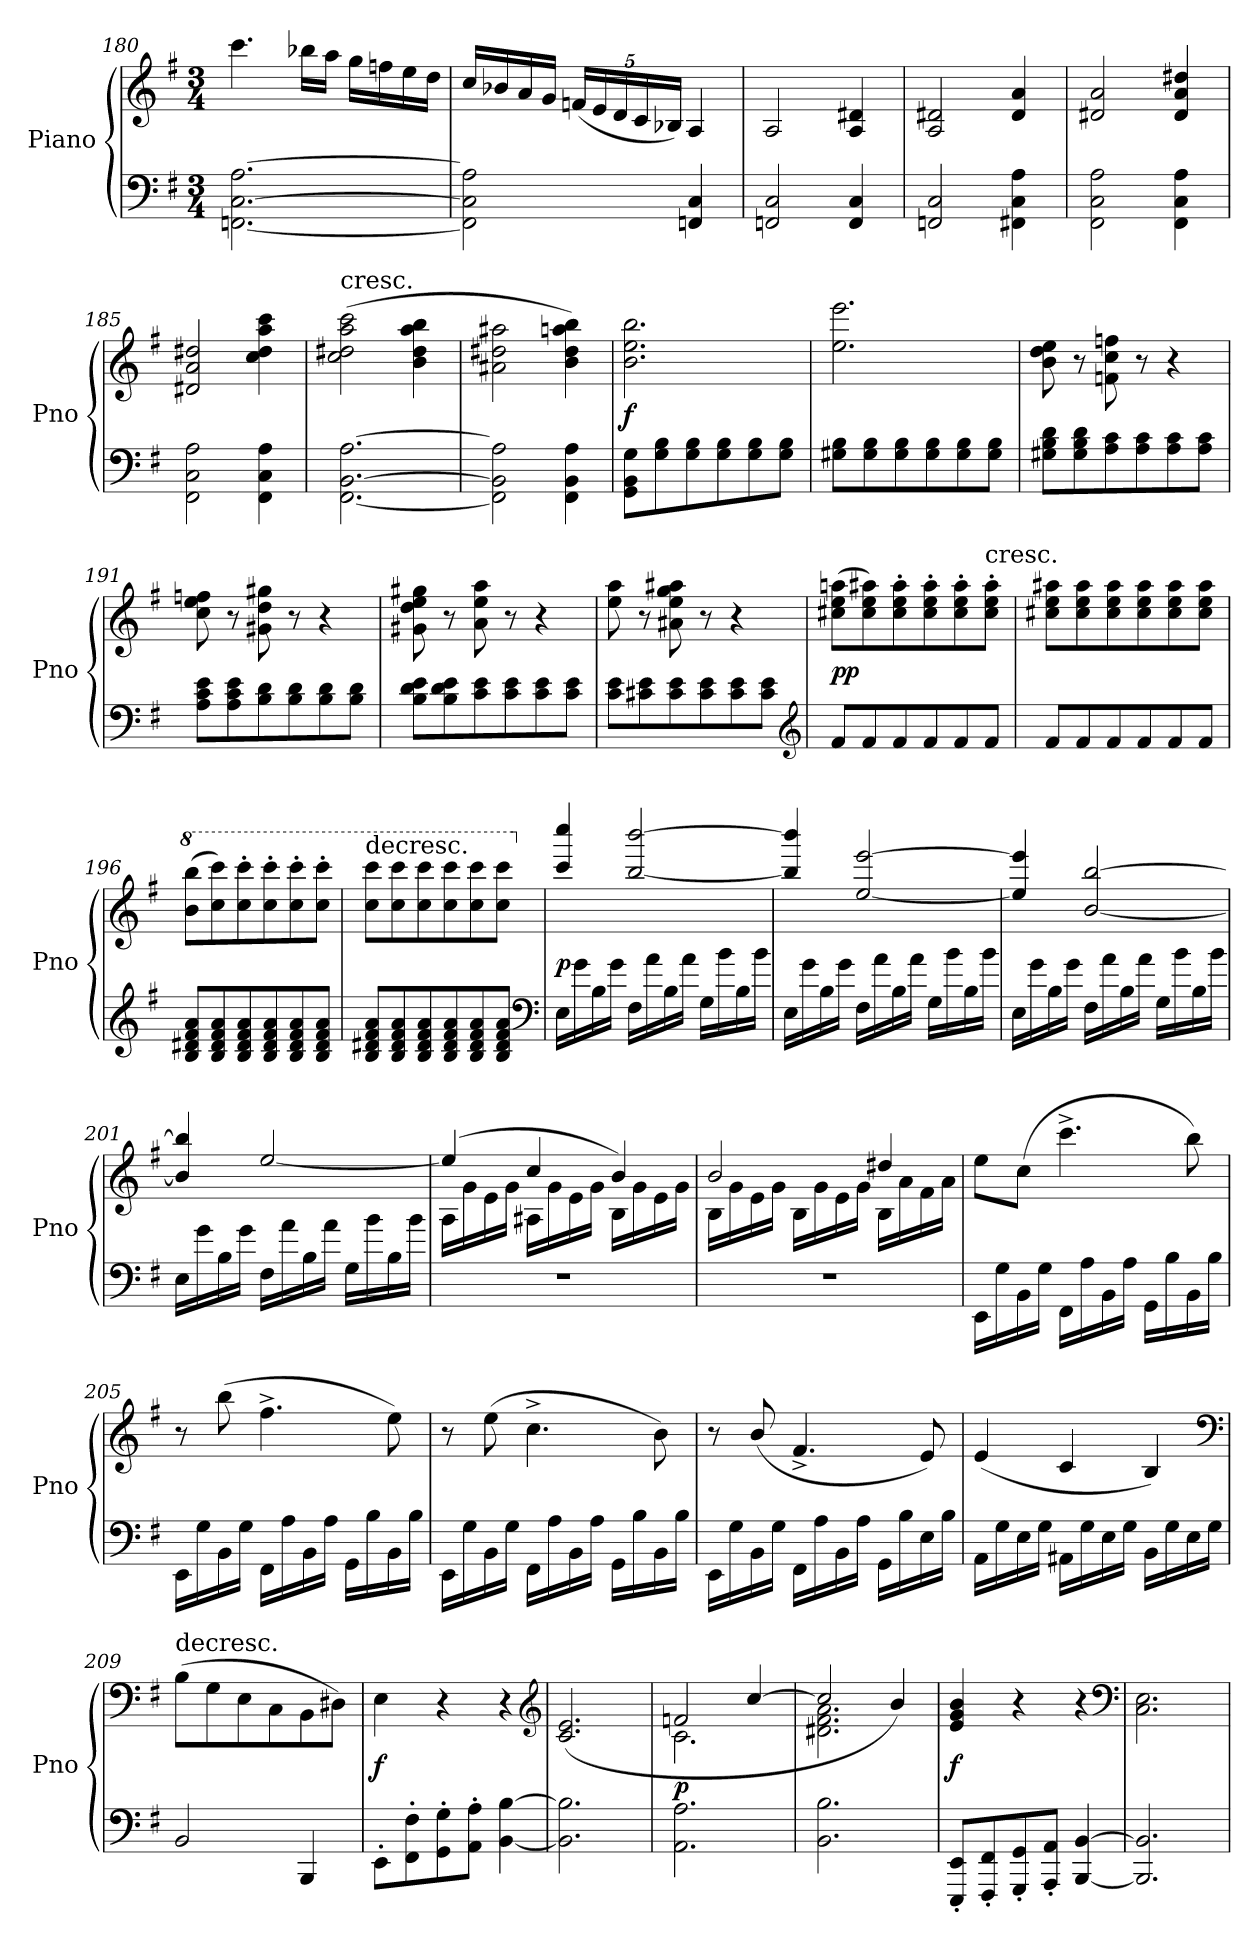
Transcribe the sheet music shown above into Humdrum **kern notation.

**kern	**kern	**dynam
*part1	*part1	*part1
*staff2	*staff1	*staff1/2
*I"Piano	*	*
*I'Pno	*	*
*clefF4	*clefG2	*
*k[f#]	*k[f#]	*
*M3/4	*M3/4	*
=180	=180	=180
[2.FFn\ [2.C\ [2.A\	4.ccc\	.
.	16bb-X\LL	.
.	16aa\JJ	.
.	16gg\LL	.
.	16ffn\	.
.	16ee\	.
.	16dd\JJ	.
=181	=181	=181
2FFn]\ 2C]\ 2A]\	16cc/LL	.
.	16b-X/	.
.	16a/	.
.	16g/JJ	.
.	(20fn/LL	.
.	20e/	.
.	20d/	.
.	20c/	.
.	20B-X/JJ)	.
4FF/ 4C/	4A/	.
=182	=182	=182
2FFn/ 2C/	2A/	.
4FF/ 4C/	4A/ 4d#X/	.
=183	=183	=183
2FFn/ 2C/	2A/ 2d#X/	.
4FF#X\ 4C\ 4A\	4d#/ 4a/	.
=184	=184	=184
2FF#\ 2C\ 2A\	2d#X/ 2a/	.
4FF#\ 4C\ 4A\	4d#/ 4a/ 4dd#X/	.
=185	=185	=185
2FF#\ 2C\ 2A\	2d#X/ 2a/ 2dd#X/	.
4FF#\ 4C\ 4A\	4cc\ 4dd#\ 4aa\ 4ccc\	.
=186	=186	=186
!	!LO:TX:t=cresc.	!
[2.FF#\ [2.BB\ [2.A\	(2cc\ 2dd#X\ 2aa\ 2ccc\	.
.	4b\ 4dd#\ 4aa\ 4bb\	.
=187	=187	=187
2FF#]\ 2BB]\ 2A]\	2a#X\ 2dd#X\ 2aa#X\	.
4FF#\ 4BB\ 4A\	4b\ 4dd#\ 4aan\ 4bb\)	.
=188	=188	=188
8GG\ 8BB\ 8G\L	2.b\ 2.ee\ 2.bb\	f
8G\ 8B\	.	.
8G\ 8B\	.	.
8G\ 8B\	.	.
8G\ 8B\	.	.
8G\ 8B\J	.	.
=189	=189	=189
8G#X\ 8B\L	2.ee\ 2.eee\	.
8G#\ 8B\	.	.
8G#\ 8B\	.	.
8G#\ 8B\	.	.
8G#\ 8B\	.	.
8G#\ 8B\J	.	.
=190	=190	=190
8G#X\ 8B\ 8d\L	8b\ 8dd\ 8ee\	.
8G#\ 8B\ 8d\	8r	.
8A\ 8c\	8fn\ 8cc\ 8ffn\	.
8A\ 8c\	8r	.
8A\ 8c\	4r	.
8A\ 8c\J	.	.
=191	=191	=191
8A\ 8c\ 8e\L	8cc\ 8ee\ 8ffn\	.
8A\ 8c\ 8e\	8r	.
8B\ 8d\	8g#X\ 8dd\ 8gg#X\	.
8B\ 8d\	8r	.
8B\ 8d\	4r	.
8B\ 8d\J	.	.
=192	=192	=192
8B\ 8d\ 8e\L	8g#X\ 8dd\ 8ee\ 8gg#X\	.
8B\ 8d\ 8e\	8r	.
8c\ 8e\	8a\ 8ee\ 8aa\	.
8c\ 8e\	8r	.
8c\ 8e\	4r	.
8c\ 8e\J	.	.
=193	=193	=193
8c\ 8e\L	8ee\ 8aa\	.
8c#X\ 8e\	8r	.
8c#\ 8e\	8a#X\ 8ee\ 8gg\ 8aa#X\	.
8c#\ 8e\	8r	.
8c#\ 8e\	4r	.
8c#\ 8e\J	.	.
*clefG2	*	*
=194	=194	=194
8f#/L	(8cc#X\ 8ee\ 8aan\L	pp
8f#/	8cc#\ 8ee\ 8aa#X\)	.
8f#/	8cc#'\ 8ee'\ 8aa#'\	.
8f#/	8cc#'\ 8ee'\ 8aa#'\	.
8f#/	8cc#'\ 8ee'\ 8aa#'\	.
!	!LO:TX:t=cresc.	!
8f#/J	8cc#'\ 8ee'\ 8aa#'\J	.
=195	=195	=195
8f#/L	8cc#X\ 8ee\ 8aa#X\L	.
8f#/	8cc#\ 8ee\ 8aa#\	.
8f#/	8cc#\ 8ee\ 8aa#\	.
8f#/	8cc#\ 8ee\ 8aa#\	.
8f#/	8cc#\ 8ee\ 8aa#\	.
8f#/J	8cc#\ 8ee\ 8aa#\J	.
=196	=196	=196
*	*8va	*
8B/ 8d#X/ 8f#/ 8a/L	(8bb\ 8bbb\L	.
8B/ 8d#/ 8f#/ 8a/	8ccc\ 8cccc\)	.
8B/ 8d#/ 8f#/ 8a/	8ccc'\ 8cccc'\	.
8B/ 8d#/ 8f#/ 8a/	8ccc'\ 8cccc'\	.
8B/ 8d#/ 8f#/ 8a/	8ccc'\ 8cccc'\	.
8B/ 8d#/ 8f#/ 8a/J	8ccc'\ 8cccc'\J	.
=197	=197	=197
!	!LO:TX:t=decresc.	!
8B/ 8d#X/ 8f#/ 8a/L	8ccc\ 8cccc\L	.
8B/ 8d#/ 8f#/ 8a/	8ccc\ 8cccc\	.
8B/ 8d#/ 8f#/ 8a/	8ccc\ 8cccc\	.
8B/ 8d#/ 8f#/ 8a/	8ccc\ 8cccc\	.
8B/ 8d#/ 8f#/ 8a/	8ccc\ 8cccc\	.
8B/ 8d#/ 8f#/ 8a/J	8ccc\ 8cccc\J	.
*clefF4	*	*
=198	=198	=198
*	*X8va	*
16E\LL	4ccc/ 4cccc/	p
16g\	.	.
16B\	.	.
16g\JJ	.	.
16F#\LL	[2bb/ [2bbb/	.
16a\	.	.
16B\	.	.
16a\JJ	.	.
16G\LL	.	.
16b\	.	.
16B\	.	.
16b\JJ	.	.
=199	=199	=199
16E\LL	4bb]/ 4bbb]/	.
16g\	.	.
16B\	.	.
16g\JJ	.	.
16F#\LL	[2ee/ [2eee/	.
16a\	.	.
16B\	.	.
16a\JJ	.	.
16G\LL	.	.
16b\	.	.
16B\	.	.
16b\JJ	.	.
=200	=200	=200
16E\LL	4ee]/ 4eee]/	.
16g\	.	.
16B\	.	.
16g\JJ	.	.
16F#\LL	[2b/ [2bb/	.
16a\	.	.
16B\	.	.
16a\JJ	.	.
16G\LL	.	.
16b\	.	.
16B\	.	.
16b\JJ	.	.
=201	=201	=201
16E\LL	4b]/ 4bb]/	.
16g\	.	.
16B\	.	.
16g\JJ	.	.
16F#\LL	[2ee/	.
16a\	.	.
16B\	.	.
16a\JJ	.	.
16G\LL	.	.
16b\	.	.
16B\	.	.
16b\JJ	.	.
=202	=202	=202
*	*^	*
2.r	(4ee/]	16A\LL	.
.	.	16g\	.
.	.	16e\	.
.	.	16g\JJ	.
.	4cc/	16A#X\LL	.
.	.	16g\	.
.	.	16e\	.
.	.	16g\JJ	.
.	4b/)	16B\LL	.
.	.	16g\	.
.	.	16e\	.
.	.	16g\JJ	.
=203	=203	=203	=203
2.r	2b/	16B\LL	.
.	.	16g\	.
.	.	16e\	.
.	.	16g\JJ	.
.	.	16B\LL	.
.	.	16g\	.
.	.	16e\	.
.	.	16g\JJ	.
.	4dd#X/	16B\LL	.
.	.	16a\	.
.	.	16f#\	.
.	.	16a\JJ	.
*	*v	*v	*
=204	=204	=204
16EE\LL	8ee\L	.
16G\	.	.
16BB\	(8cc\J	.
16G\JJ	.	.
16FF#\LL	4.ccc^\	.
16A\	.	.
16BB\	.	.
16A\JJ	.	.
16GG\LL	.	.
16B\	.	.
16BB\	8bb\)	.
16B\JJ	.	.
=205	=205	=205
16EE\LL	8r	.
16G\	.	.
16BB\	(8bb\	.
16G\JJ	.	.
16FF#\LL	4.ff#^\	.
16A\	.	.
16BB\	.	.
16A\JJ	.	.
16GG\LL	.	.
16B\	.	.
16BB\	8ee\)	.
16B\JJ	.	.
=206	=206	=206
16EE\LL	8r	.
16G\	.	.
16BB\	(8ee\	.
16G\JJ	.	.
16FF#\LL	4.cc^\	.
16A\	.	.
16BB\	.	.
16A\JJ	.	.
16GG\LL	.	.
16B\	.	.
16BB\	8b\)	.
16B\JJ	.	.
=207	=207	=207
16EE\LL	8r	.
16G\	.	.
16BB\	(8b/	.
16G\JJ	.	.
16FF#\LL	4.f#^/	.
16A\	.	.
16BB\	.	.
16A\JJ	.	.
16GG\LL	.	.
16B\	.	.
16E\	8e/)	.
16B\JJ	.	.
=208	=208	=208
16AA\LL	(4e/	.
16G\	.	.
16E\	.	.
16G\JJ	.	.
16AA#X\LL	4c/	.
16G\	.	.
16E\	.	.
16G\JJ	.	.
16BB\LL	4B/)	.
16G\	.	.
16E\	.	.
16G\JJ	.	.
*	*clefF4	*
=209	=209	=209
!	!LO:TX:t=decresc.	!
2BB/	(8B\L	.
.	8G\	.
.	8E\	.
.	8C\	.
4BBB/	8BB\	.
.	8D#X\J)	.
=210	=210	=210
8EE'\L	4E\	f
8FF#'\ 8F#'\	.	.
8GG'\ 8G'\	4r	.
8AA'\ 8A'\J	.	.
[4BB\ [4B\	4r	.
*	*clefG2	*
=211	=211	=211
2.BB]\ 2.B]\	(2.c/ 2.e/	.
=212	=212	=212
*	*^	*
2.AA\ 2.A\	2fn/	2.c\	p
.	[4cc/	.	.
=213	=213	=213	=213
2.BB\ 2.B\	2cc/]	2.d#X\ 2.f#\ 2.a\	.
.	4b/)	.	.
*	*v	*v	*
=214	=214	=214
8EEE'/ 8EE'/L	4e/ 4g/ 4b/	f
8FFF#'/ 8FF#'/	.	.
8GGG'/ 8GG'/	4r	.
8AAA'/ 8AA'/J	.	.
[4BBB/ [4BB/	4r	.
*	*clefF4	*
=215	=215	=215
2.BBB]/ 2.BB]/	2.C\ 2.E\	.
=	=	=
*-	*-	*-
